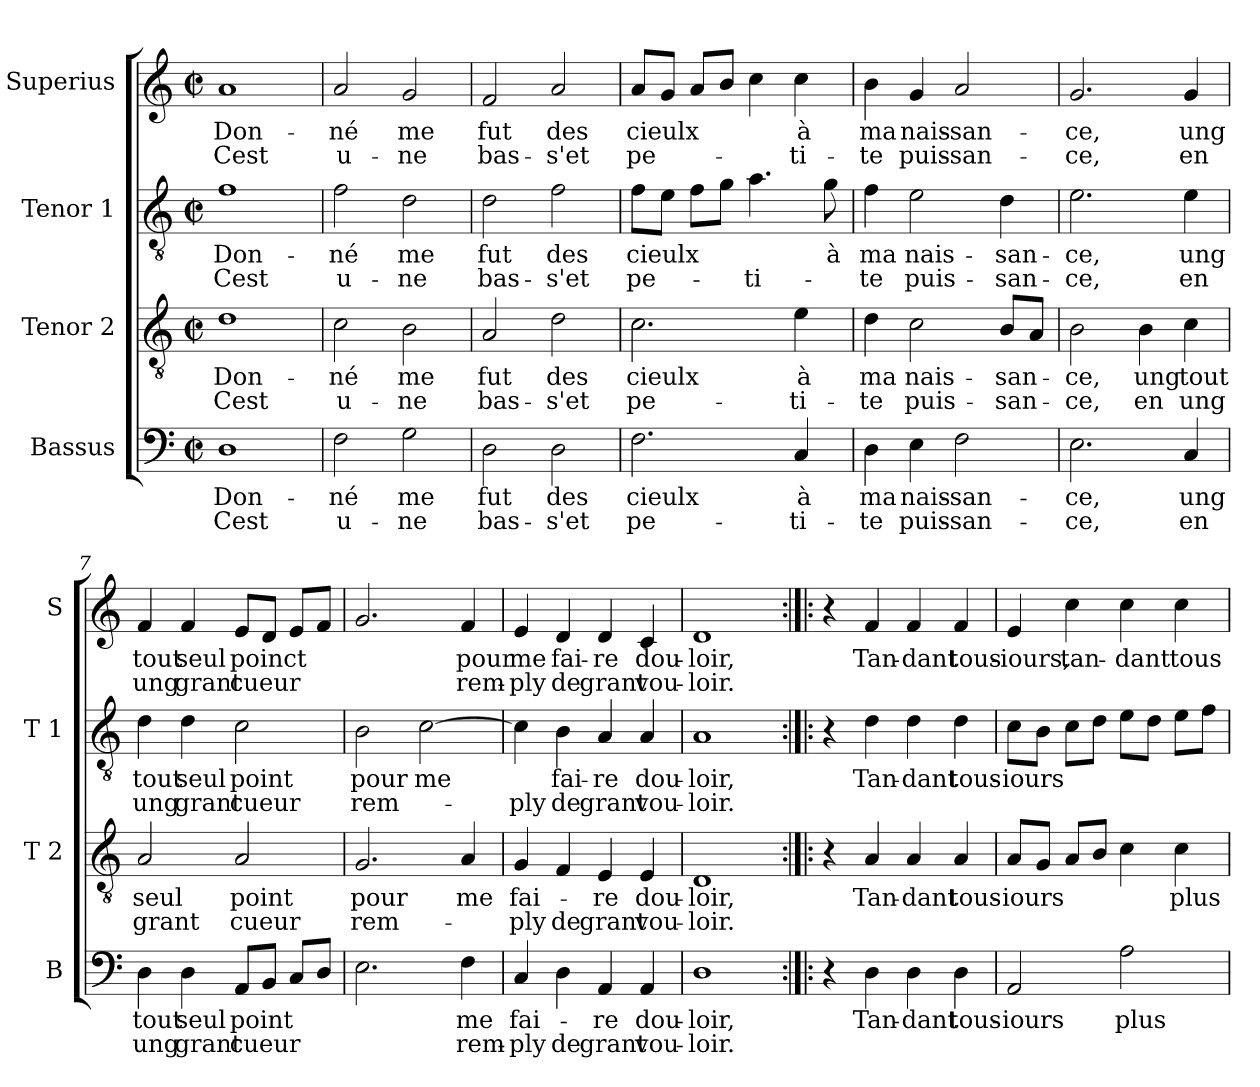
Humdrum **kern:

**kern	**text	**text	**kern	**text	**text	**kern	**text	**text	**kern	**text	**text
*part4	*part4	*part4	*part3	*part3	*part3	*part2	*part2	*part2	*part1	*part1	*part1
*staff4	*staff4	*staff4	*staff3	*staff3	*staff3	*staff2	*staff2	*staff2	*staff1	*staff1	*staff1
*I"Bassus	*	*	*I"Tenor 2	*	*	*I"Tenor 1	*	*	*I"Superius	*	*
*I'B	*	*	*I'T 2	*	*	*I'T 1	*	*	*I'S	*	*
*clefF4	*	*	*clefGv2	*	*	*clefGv2	*	*	*clefG2	*	*
*k[]	*	*	*k[]	*	*	*k[]	*	*	*k[]	*	*
*C:	*	*	*C:	*	*	*C:	*	*	*C:	*	*
*M2/2	*	*	*M2/2	*	*	*M2/2	*	*	*M2/2	*	*
*met(c|)	*	*	*met(c|)	*	*	*met(c|)	*	*	*met(c|)	*	*
=1	=1	=1	=1	=1	=1	=1	=1	=1	=1	=1	=1
!	!LO:LY:b	!LO:LY:b	!	!LO:LY:b	!LO:LY:b	!	!LO:LY:b	!LO:LY:b	!	!LO:LY:b	!LO:LY:b
1D	Don-	Cest	1d	Don-	Cest	1f	Don-	Cest	1a	Don-	Cest
=2	=2	=2	=2	=2	=2	=2	=2	=2	=2	=2	=2
!	!LO:LY:b	!LO:LY:b	!	!LO:LY:b	!LO:LY:b	!	!LO:LY:b	!LO:LY:b	!	!LO:LY:b	!LO:LY:b
2F\	-né	u-	2c\	-né	u-	2f\	-né	u-	2a/	-né	u-
!	!LO:LY:b	!LO:LY:b	!	!LO:LY:b	!LO:LY:b	!	!LO:LY:b	!LO:LY:b	!	!LO:LY:b	!LO:LY:b
2G\	me	-ne	2B\	me	-ne	2d\	me	-ne	2g/	me	-ne
=3	=3	=3	=3	=3	=3	=3	=3	=3	=3	=3	=3
!	!LO:LY:b	!LO:LY:b	!	!LO:LY:b	!LO:LY:b	!	!LO:LY:b	!LO:LY:b	!	!LO:LY:b	!LO:LY:b
2D\	fut	bas-	2A/	fut	bas-	2d\	fut	bas-	2f/	fut	bas-
!	!LO:LY:b	!LO:LY:b	!	!LO:LY:b	!LO:LY:b	!	!LO:LY:b	!LO:LY:b	!	!LO:LY:b	!LO:LY:b
2D\	des	-s'et	2d\	des	-s'et	2f\	des	-s'et	2a/	des	-s'et
=4	=4	=4	=4	=4	=4	=4	=4	=4	=4	=4	=4
!	!LO:LY:b	!LO:LY:b	!	!LO:LY:b	!LO:LY:b	!	!LO:LY:b	!LO:LY:b	!	!LO:LY:b	!LO:LY:b
2.F\	cieulx	pe-	2.c\	cieulx	pe-	8f\L	cieulx	pe-	8a/L	cieulx	pe-
.	.	.	.	.	.	8e\J	.	.	8g/J	.	.
.	.	.	.	.	.	8f\L	.	.	8a/L	.	.
.	.	.	.	.	.	8g\J	.	.	8b/J	.	.
!	!	!	!	!	!	!	!	!LO:LY:b	!	!	!
.	.	.	.	.	.	4.a\	.	-ti-	4cc\	.	.
!	!LO:LY:b	!LO:LY:b	!	!LO:LY:b	!LO:LY:b	!	!	!	!	!LO:LY:b	!LO:LY:b
4C/	à	-ti-	4e\	à	-ti-	.	.	.	4cc\	à	-ti-
!	!	!	!	!	!	!	!LO:LY:b	!	!	!	!
.	.	.	.	.	.	8g\	à	.	.	.	.
!!LO:LB:g=z
=5	=5	=5	=5	=5	=5	=5	=5	=5	=5	=5	=5
!	!LO:LY:b	!LO:LY:b	!	!LO:LY:b	!LO:LY:b	!	!LO:LY:b	!LO:LY:b	!	!LO:LY:b	!LO:LY:b
4D\	ma	-te	4d\	ma	-te	4f\	ma	-te	4b\	ma	-te
!	!LO:LY:b	!LO:LY:b	!	!LO:LY:b	!LO:LY:b	!	!LO:LY:b	!LO:LY:b	!	!LO:LY:b	!LO:LY:b
4E\	nais-	puis-	2c\	nais-	puis-	2e\	nais-	puis-	4g/	nais-	puis-
!	!LO:LY:b	!LO:LY:b	!	!	!	!	!	!	!	!LO:LY:b	!LO:LY:b
2F\	-san-	-san-	.	.	.	.	.	.	2a/	-san-	-san-
!	!	!	!	!LO:LY:b	!LO:LY:b	!	!LO:LY:b	!LO:LY:b	!	!	!
.	.	.	8B/L	-san-	-san-	4d\	-san-	-san-	.	.	.
.	.	.	8A/J	.	.	.	.	.	.	.	.
=6	=6	=6	=6	=6	=6	=6	=6	=6	=6	=6	=6
!	!LO:LY:b	!LO:LY:b	!	!LO:LY:b	!LO:LY:b	!	!LO:LY:b	!LO:LY:b	!	!LO:LY:b	!LO:LY:b
2.E\	-ce,	-ce,	2B\	-ce,	-ce,	2.e\	-ce,	-ce,	2.g/	-ce,	-ce,
!	!	!	!	!LO:LY:b	!LO:LY:b	!	!	!	!	!	!
.	.	.	4B\	ung	en	.	.	.	.	.	.
!	!LO:LY:b	!LO:LY:b	!	!LO:LY:b	!LO:LY:b	!	!LO:LY:b	!LO:LY:b	!	!LO:LY:b	!LO:LY:b
4C/	ung	en	4c\	tout	ung	4e\	ung	en	4g/	ung	en
=7	=7	=7	=7	=7	=7	=7	=7	=7	=7	=7	=7
!	!LO:LY:b	!LO:LY:b	!	!LO:LY:b	!LO:LY:b	!	!LO:LY:b	!LO:LY:b	!	!LO:LY:b	!LO:LY:b
4D\	tout	ung	2A/	seul	grant	4d\	tout	ung	4f/	tout	ung
!	!LO:LY:b	!LO:LY:b	!	!	!	!	!LO:LY:b	!LO:LY:b	!	!LO:LY:b	!LO:LY:b
4D\	seul	grant	.	.	.	4d\	seul	grant	4f/	seul	grant
!	!LO:LY:b	!LO:LY:b	!	!LO:LY:b	!LO:LY:b	!	!LO:LY:b	!LO:LY:b	!	!LO:LY:b	!LO:LY:b
8AA/L	point	cueur	2A/	point	cueur	2c\	point	cueur	8e/L	poinct	cueur
8BB/J	.	.	.	.	.	.	.	.	8d/J	.	.
8C/L	.	.	.	.	.	.	.	.	8e/L	.	.
8D/J	.	.	.	.	.	.	.	.	8f/J	.	.
=8	=8	=8	=8	=8	=8	=8	=8	=8	=8	=8	=8
!	!	!	!	!LO:LY:b	!LO:LY:b	!	!LO:LY:b	!LO:LY:b	!	!	!
2.E\	.	.	2.G/	pour	rem-	2B\	pour	rem-	2.g/	.	.
!	!	!	!	!	!	!	!LO:LY:b	!	!	!	!
.	.	.	.	.	.	[2c\	me	.	.	.	.
!	!LO:LY:b	!LO:LY:b	!	!LO:LY:b	!	!	!	!	!	!LO:LY:b	!LO:LY:b
4F\	me	rem-	4A/	me	.	.	.	.	4f/	pour	rem-
!!LO:LB:g=z
=9	=9	=9	=9	=9	=9	=9	=9	=9	=9	=9	=9
!	!LO:LY:b	!LO:LY:b	!	!LO:LY:b	!LO:LY:b	!	!	!LO:LY:b	!	!LO:LY:b	!LO:LY:b
4C/	fai-	-ply	4G/	fai-	-ply	4c\]	.	-ply	4e/	me	-ply
!	!	!LO:LY:b	!	!	!LO:LY:b	!	!LO:LY:b	!LO:LY:b	!	!LO:LY:b	!LO:LY:b
4D\	.	de	4F/	.	de	4B\	fai-	de	4d/	fai-	de
!	!LO:LY:b	!LO:LY:b	!	!LO:LY:b	!LO:LY:b	!	!LO:LY:b	!LO:LY:b	!	!LO:LY:b	!LO:LY:b
4AA/	-re	grant	4E/	-re	grant	4A/	-re	grant	4d/	-re	grant
!	!LO:LY:b	!LO:LY:b	!	!LO:LY:b	!LO:LY:b	!	!LO:LY:b	!LO:LY:b	!	!LO:LY:b	!LO:LY:b
4AA/	dou-	vou-	4E/	dou-	vou-	4A/	dou-	vou-	4c/	dou-	vou-
=10	=10	=10	=10	=10	=10	=10	=10	=10	=10	=10	=10
!	!LO:LY:b	!LO:LY:b	!	!LO:LY:b	!LO:LY:b	!	!LO:LY:b	!LO:LY:b	!	!LO:LY:b	!LO:LY:b
1D	-loir,	-loir.	1D	-loir,	-loir.	1A	-loir,	-loir.	1d	-loir,	-loir.
=11:|!|:	=11:|!|:	=11:|!|:	=11:|!|:	=11:|!|:	=11:|!|:	=11:|!|:	=11:|!|:	=11:|!|:	=11:|!|:	=11:|!|:	=11:|!|:
4r	.	.	4r	.	.	4r	.	.	4r	.	.
!	!LO:LY:b	!	!	!LO:LY:b	!	!	!LO:LY:b	!	!	!LO:LY:b	!
4D\	Tan-	.	4A/	Tan-	.	4d\	Tan-	.	4f/	Tan-	.
!	!LO:LY:b	!	!	!LO:LY:b	!	!	!LO:LY:b	!	!	!LO:LY:b	!
4D\	-dant	.	4A/	-dant	.	4d\	-dant	.	4f/	-dant	.
!	!LO:LY:b	!	!	!LO:LY:b	!	!	!LO:LY:b	!	!	!LO:LY:b	!
4D\	tous-	.	4A/	tous-	.	4d\	tous-	.	4f/	tous-	.
=12	=12	=12	=12	=12	=12	=12	=12	=12	=12	=12	=12
!	!LO:LY:b	!	!	!LO:LY:b	!	!	!LO:LY:b	!	!	!LO:LY:b	!
2AA/	-iours	.	8A/L	-iours	.	8c\L	-iours	.	4e/	-iours,	.
.	.	.	8G/J	.	.	8B\J	.	.	.	.	.
!	!	!	!	!	!	!	!	!	!	!LO:LY:b	!
.	.	.	8A/L	.	.	8c\L	.	.	4cc\	tan-	.
.	.	.	8B/J	.	.	8d\J	.	.	.	.	.
!	!LO:LY:b	!	!	!	!	!	!	!	!	!LO:LY:b	!
2A\	plus	.	4c\	.	.	8e\L	.	.	4cc\	-dant	.
.	.	.	.	.	.	8d\J	.	.	.	.	.
!	!	!	!	!LO:LY:b	!	!	!	!	!	!LO:LY:b	!
.	.	.	4c\	plus	.	8e\L	.	.	4cc\	tous-	.
.	.	.	.	.	.	8f\J	.	.	.	.	.
=	=	=	=	=	=	=	=	=	=	=	=
*-	*-	*-	*-	*-	*-	*-	*-	*-	*-	*-	*-
